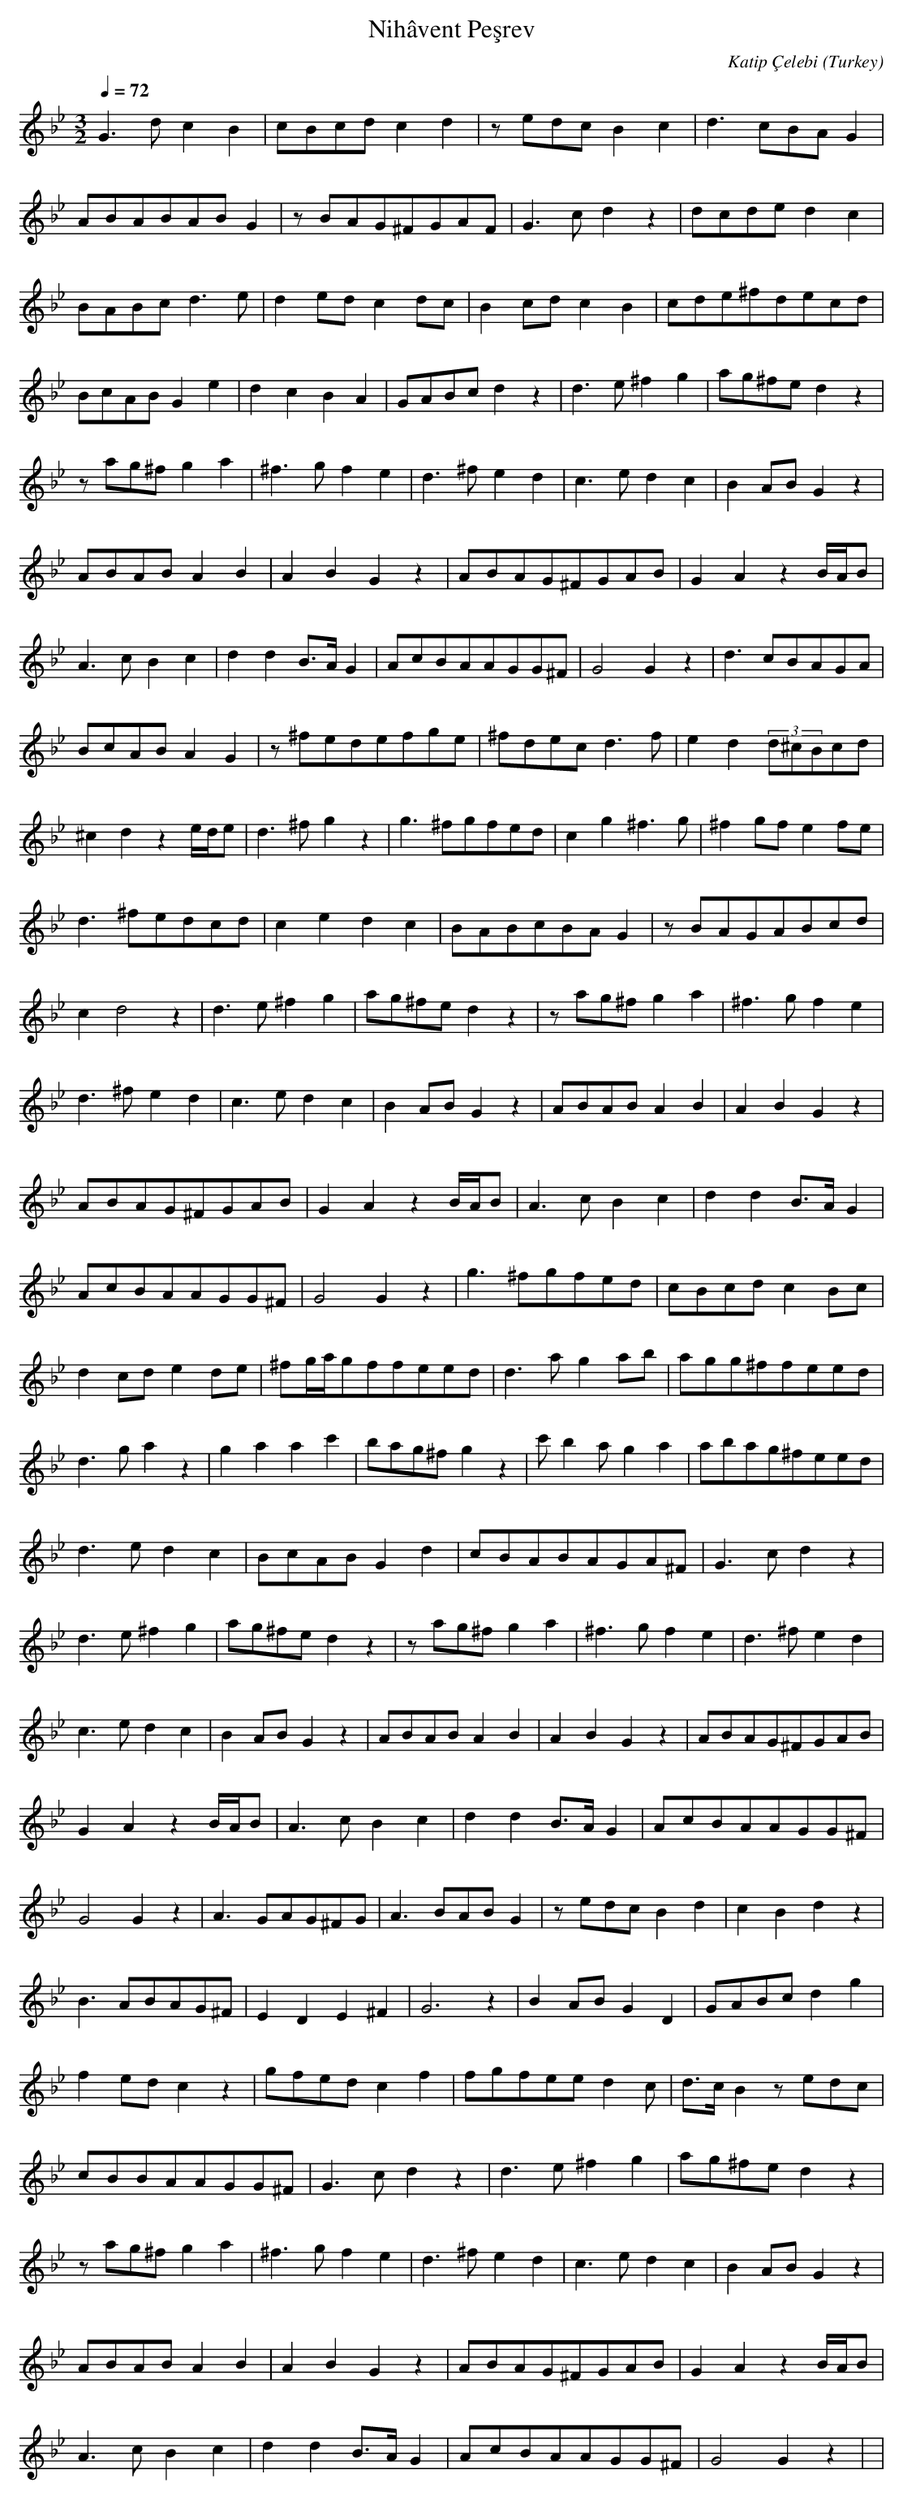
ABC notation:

X:1
T: Nihâvent Peşrev
C: Katip Çelebi
O: Turkey
M: 3/2
L: 1/16
K: C _B _e
Q: 1/4=72
G6d2c4B4  | c2B2c2d2c4d4  | z2e2d2c2B4c4  | \
w:   |   |   |
d6c2B2A2G4  |
w:   |
A2B2A2B2A2B2G4  | z2B2A2G2^F2G2A2F2  | \
w:   |   |
G6c2d4z4  | d2c2d2e2d4c4  |
w:   |   |
B2A2B2c2d6e2  | d4e2d2c4d2c2  | B4c2d2c4B4  | \
w:   |   |   |
c2d2e2^f2d2e2c2d2  |
w:   |
B2c2A2B2G4e4  | d4c4B4A4  | G2A2B2c2d4z4  | \
w:   |   |   |
d6e2^f4g4  | a2g2^f2e2d4z4  |
w:   |   |
z2a2g2^f2g4a4  | ^f6g2f4e4  | d6^f2e4d4  | \
w:   |   |   |
c6e2d4c4  | B4A2B2G4z4  |
w:   |   |
A2B2A2B2A4B4  | A4B4G4z4  | A2B2A2G2^F2G2A2B2  | \
w:   |   |   |
G4A4z4BAB2  |
w:   |
A6c2B4c4  | d4d4B3AG4  | A2c2B2A2A2G2G2^F2  | \
w:   |   |   |
G8G4z4  | d6c2B2A2G2A2  |
w:   |   |
B2c2A2B2A4G4  | z2^f2e2d2e2f2g2e2  | \
w:   |   |
^f2d2e2c2d6f2  | e4d4(3d2^c2B2c2d2  |
w:   |   |
^c4d4z4ede2  | d6^f2g4z4  | g6^f2g2f2e2d2  | \
w:   |   |   |
c4g4^f6g2  | ^f4g2f2e4f2e2  |
w:   |   |
d6^f2e2d2c2d2  | c4e4d4c4  | B2A2B2c2B2A2G4  | \
w:   |   |   |
z2B2A2G2A2B2c2d2  |
w:   |
c4d8z4  | d6e2^f4g4  | a2g2^f2e2d4z4  | \
w:   |   |   |
z2a2g2^f2g4a4  | ^f6g2f4e4  |
w:   |   |
d6^f2e4d4  | c6e2d4c4  | B4A2B2G4z4  | A2B2A2B2A4B4  | \
w:   |   |   |   |
A4B4G4z4  |
w:   |
A2B2A2G2^F2G2A2B2  | G4A4z4BAB2  | A6c2B4c4  | \
w:   |   |   |
d4d4B3AG4  |
w:   |
A2c2B2A2A2G2G2^F2  | G8G4z4  | g6^f2g2f2e2d2  | \
w:   |   |   |
c2B2c2d2c4B2c2  |
w:   |
d4c2d2e4d2e2  | ^f2gag2f2f2e2e2d2  | \
w:   |   |
d6a2g4a2b2  | a2g2g2^f2f2e2e2d2  |
w:   |   |
d6g2a4z4  | g4a4a4c'4  | b2a2g2^f2g4z4  | \
w:   |   |   |
c'2b4a2g4a4  | a2b2a2g2^f2e2e2d2  |
w:   |   |
d6e2d4c4  | B2c2A2B2G4d4  | c2B2A2B2A2G2A2^F2  | \
w:   |   |   |
G6c2d4z4  |
w:   |
d6e2^f4g4  | a2g2^f2e2d4z4  | z2a2g2^f2g4a4  | \
w:   |   |   |
^f6g2f4e4  | d6^f2e4d4  |
w:   |   |
c6e2d4c4  | B4A2B2G4z4  | A2B2A2B2A4B4  | \
w:   |   |   |
A4B4G4z4  | A2B2A2G2^F2G2A2B2  |
w:   |   |
G4A4z4BAB2  | A6c2B4c4  | d4d4B3AG4  | A2c2B2A2A2G2G2^F2  |
w:   |   |   |   |
G8G4z4  | A6G2A2G2^F2G2  | A6B2A2B2G4  | \
w:   |   |   |
z2e2d2c2B4d4  | c4B4d4z4  |
w:   |   |
B6A2B2A2G2^F2  | E4D4E4^F4  | G12z4  | B4A2B2G4D4  | \
w:   |   |   |   |
G2A2B2c2d4g4  |
w:   |
f4e2d2c4z4  | g2f2e2d2c4f4  | f2g2f2e2e2d4c2  | \
w:   |   |   |
d3cB4z2e2d2c2  |
w:   |
c2B2B2A2A2G2G2^F2  | G6c2d4z4  | d6e2^f4g4  | \
w:   |   |   |
a2g2^f2e2d4z4  |
w:   |
z2a2g2^f2g4a4  | ^f6g2f4e4  | d6^f2e4d4  | \
w:   |   |   |
c6e2d4c4  | B4A2B2G4z4  |
w:   |   |
A2B2A2B2A4B4  | A4B4G4z4  | A2B2A2G2^F2G2A2B2  | \
w:   |   |   |
G4A4z4BAB2  |
w:   |
A6c2B4c4  | d4d4B3AG4  | A2c2B2A2A2G2G2^F2  | \
w:   |   |   |
G8G4z4  | |
